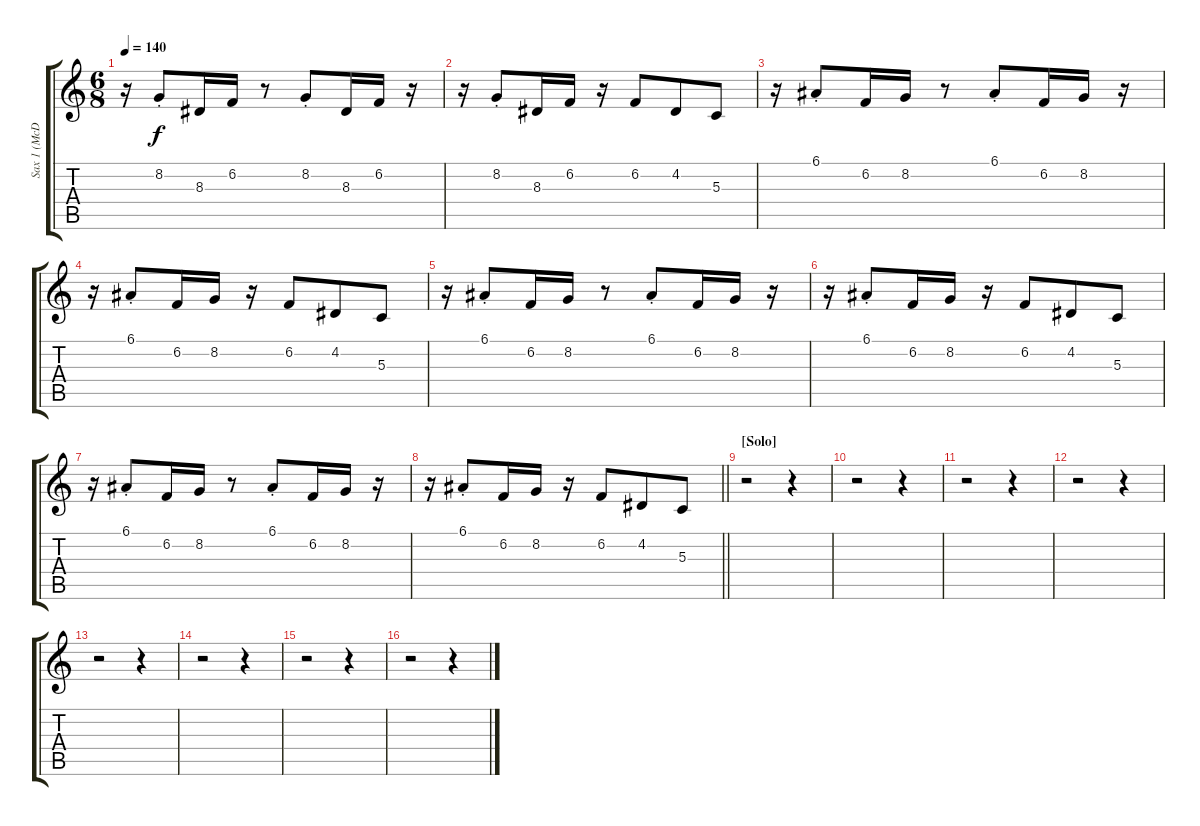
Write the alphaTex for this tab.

\track ("Sax 1 (McDonald)" "Sax 1 (McD") {instrument tenorsax}
\staff {score tabs}
\tuning (E4 B3 G3 D3 A2 E2) {hide}
\ts (6 8)
\tempo 140
\clef g2
\ks c
r.16{dy f} 8.2{st}.8 8.3.16 6.2.16 r.8 8.2{st}.8 8.3.16 6.2.16 r.16 |
r.16 8.2{st}.8 8.3.16 6.2.16 r.16 6.2.8 4.2.8 5.3.8 |
r.16 6.1{st}.8 6.2.16 8.2.16 r.8 6.1{st}.8 6.2.16 8.2.16 r.16 |
r.16 6.1{st}.8 6.2.16 8.2.16 r.16 6.2.8 4.2.8 5.3.8 |
r.16 6.1{st}.8 6.2.16 8.2.16 r.8 6.1{st}.8 6.2.16 8.2.16 r.16 |
r.16 6.1{st}.8 6.2.16 8.2.16 r.16 6.2.8 4.2.8 5.3.8 |
r.16 6.1{st}.8 6.2.16 8.2.16 r.8 6.1{st}.8 6.2.16 8.2.16 r.16 |
\barLineRight lightlight
r.16 6.1{st}.8 6.2.16 8.2.16 r.16 6.2.8 4.2.8 5.3.8 |
\section ("" "[Solo]")
r.2 r.4 |
r.2 r.4 |
r.2 r.4 |
r.2 r.4 |
r.2 r.4 |
r.2 r.4 |
r.2 r.4 |
r.2 r.4
